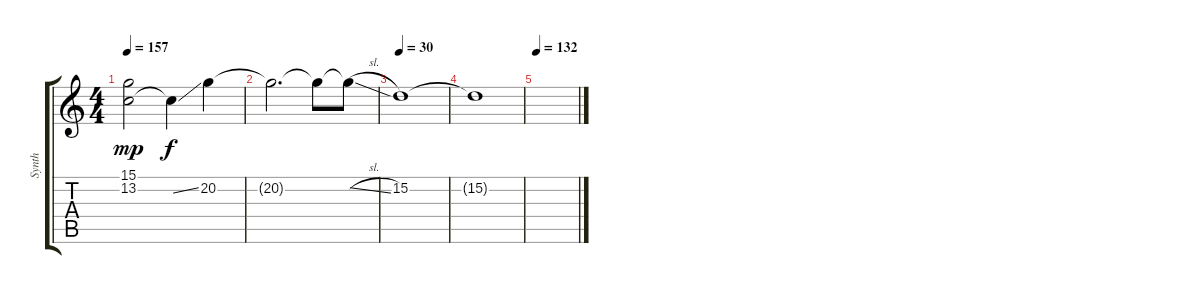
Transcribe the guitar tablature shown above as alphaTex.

\track ("Synth" "Synth") {instrument choiraahs}
\staff {score tabs}
\tuning (E4 B3 G3 D3 A2 E2) {hide}
\ts (4 4)
\tempo 157
\clef g2
\ks c
(15.1 13.2).2{dy mp} 13.2{ss t}.4{dy f} 20.2.4 |
20.2{t}.2{d} 20.2{t}.8 20.2{sl t}.8 |
\tempo 30
15.2.1 |
15.2{t}.1{volume 0} |
\tempo 132
